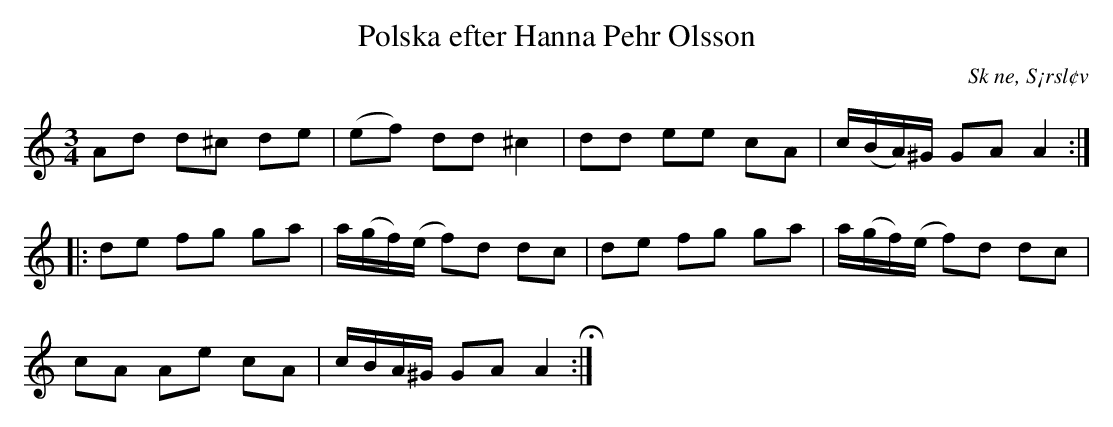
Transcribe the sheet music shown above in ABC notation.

X:1
T:Polska efter Hanna Pehr Olsson
O:Sk ne, S¡rsl¢v
M:3/4
L:1/8
K:DDor
Ad d^c de | (ef) dd ^c2 | dd ee cA | c/(B/A/)^G/ GA A2 ::
de fg ga | a/(g/f/)(e/ f)d dc | de fg ga | a/(g/f/)(e/ f)d dc |
cA Ae cA | c/B/A/^G/ GA A2 !fermata!:|
